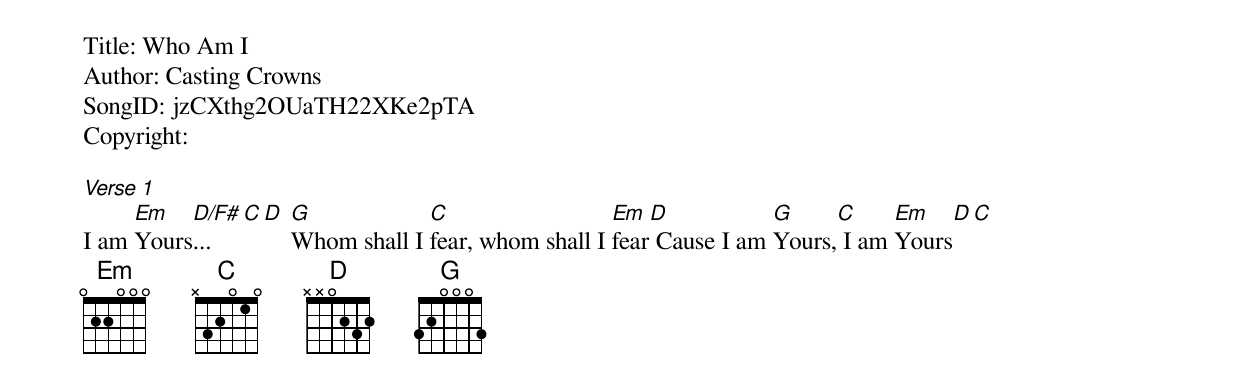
Title: Who Am I
Author: Casting Crowns
SongID: jzCXthg2OUaTH22XKe2pTA
Copyright:

[Verse 1]
I am [Em]Yours[D/F#]...[C][D] [G]Whom shall I [C]fear, whom shall I [Em]fear[D] Cause I am [G]Yours,[C] I am [Em]Yours[D][C]
